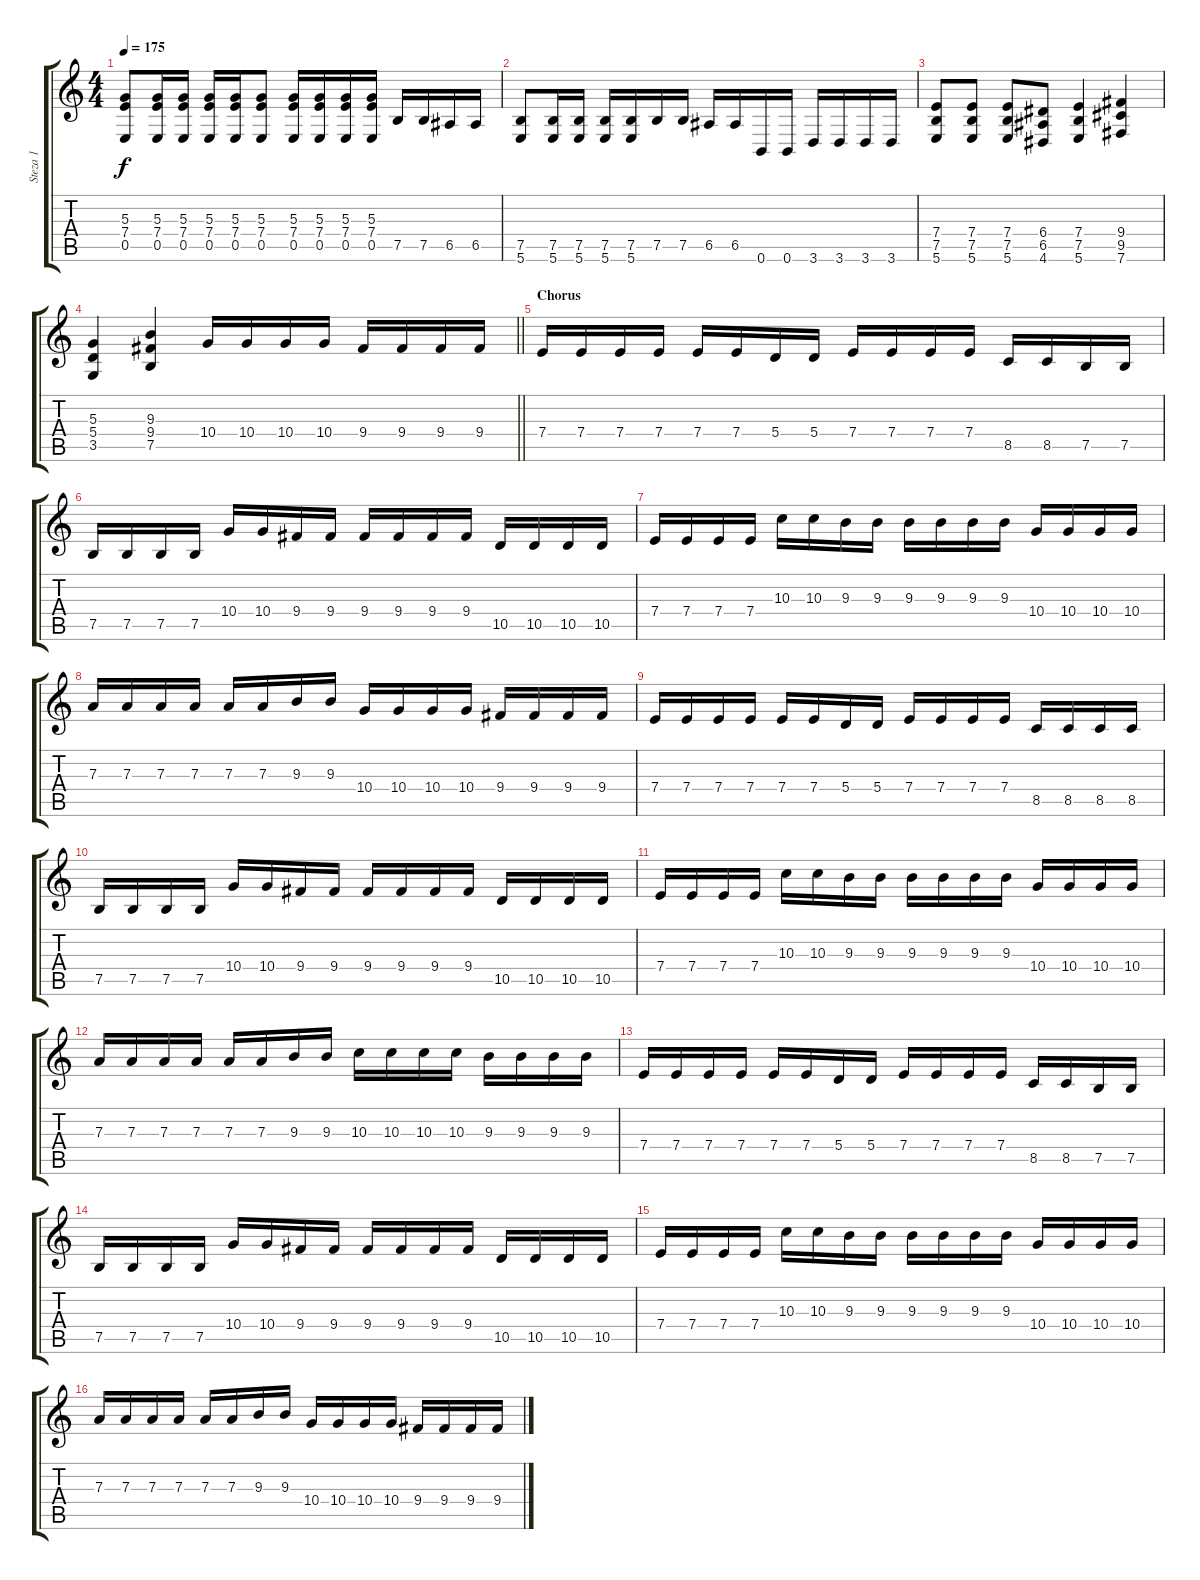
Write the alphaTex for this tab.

\track ("Steza 1" "Steza 1") {instrument distortionguitar}
\staff {score tabs}
\tuning (B3 Gb3 D3 A2 E2 B1) {hide}
\ts (4 4)
\tempo 175
\clef g2
\ks c
(5.3 7.4 0.5).8{dy f} (5.3 7.4 0.5).16 (5.3 7.4 0.5).16 (5.3 7.4 0.5).16 (5.3 7.4 0.5).16 (5.3 7.4 0.5).8 (5.3 7.4 0.5).16 (5.3 7.4 0.5).16 (5.3 7.4 0.5).16 (5.3 7.4 0.5).16 7.5.16 7.5.16 6.5.16 6.5.16 |
(7.5 5.6).8 (7.5 5.6).16 (7.5 5.6).16 (7.5 5.6).16 (7.5 5.6).16 7.5.16 7.5.16 6.5.16 6.5.16 0.6.16 0.6.16 3.6.16 3.6.16 3.6.16 3.6.16 |
(7.4 7.5 5.6).8 (7.4 7.5 5.6).8 (7.4 7.5 5.6).8 (6.4 6.5 4.6).8 (7.4 7.5 5.6).4 (9.4 9.5 7.6).4 |
\barLineRight lightlight
(5.3 5.4 3.5).4 (9.3 9.4 7.5).4 10.4.16 10.4.16 10.4.16 10.4.16 9.4.16 9.4.16 9.4.16 9.4.16 |
\section ("" "Chorus")
7.4.16 7.4.16 7.4.16 7.4.16 7.4.16 7.4.16 5.4.16 5.4.16 7.4.16 7.4.16 7.4.16 7.4.16 8.5.16 8.5.16 7.5.16 7.5.16 |
7.5.16 7.5.16 7.5.16 7.5.16 10.4.16 10.4.16 9.4.16 9.4.16 9.4.16 9.4.16 9.4.16 9.4.16 10.5.16 10.5.16 10.5.16 10.5.16 |
7.4.16 7.4.16 7.4.16 7.4.16 10.3.16 10.3.16 9.3.16 9.3.16 9.3.16 9.3.16 9.3.16 9.3.16 10.4.16 10.4.16 10.4.16 10.4.16 |
7.3.16 7.3.16 7.3.16 7.3.16 7.3.16 7.3.16 9.3.16 9.3.16 10.4.16 10.4.16 10.4.16 10.4.16 9.4.16 9.4.16 9.4.16 9.4.16 |
7.4.16 7.4.16 7.4.16 7.4.16 7.4.16 7.4.16 5.4.16 5.4.16 7.4.16 7.4.16 7.4.16 7.4.16 8.5.16 8.5.16 8.5.16 8.5.16 |
7.5.16 7.5.16 7.5.16 7.5.16 10.4.16 10.4.16 9.4.16 9.4.16 9.4.16 9.4.16 9.4.16 9.4.16 10.5.16 10.5.16 10.5.16 10.5.16 |
7.4.16 7.4.16 7.4.16 7.4.16 10.3.16 10.3.16 9.3.16 9.3.16 9.3.16 9.3.16 9.3.16 9.3.16 10.4.16 10.4.16 10.4.16 10.4.16 |
7.3.16 7.3.16 7.3.16 7.3.16 7.3.16 7.3.16 9.3.16 9.3.16 10.3.16 10.3.16 10.3.16 10.3.16 9.3.16 9.3.16 9.3.16 9.3.16 |
7.4.16 7.4.16 7.4.16 7.4.16 7.4.16 7.4.16 5.4.16 5.4.16 7.4.16 7.4.16 7.4.16 7.4.16 8.5.16 8.5.16 7.5.16 7.5.16 |
7.5.16 7.5.16 7.5.16 7.5.16 10.4.16 10.4.16 9.4.16 9.4.16 9.4.16 9.4.16 9.4.16 9.4.16 10.5.16 10.5.16 10.5.16 10.5.16 |
7.4.16 7.4.16 7.4.16 7.4.16 10.3.16 10.3.16 9.3.16 9.3.16 9.3.16 9.3.16 9.3.16 9.3.16 10.4.16 10.4.16 10.4.16 10.4.16 |
7.3.16 7.3.16 7.3.16 7.3.16 7.3.16 7.3.16 9.3.16 9.3.16 10.4.16 10.4.16 10.4.16 10.4.16 9.4.16 9.4.16 9.4.16 9.4.16
